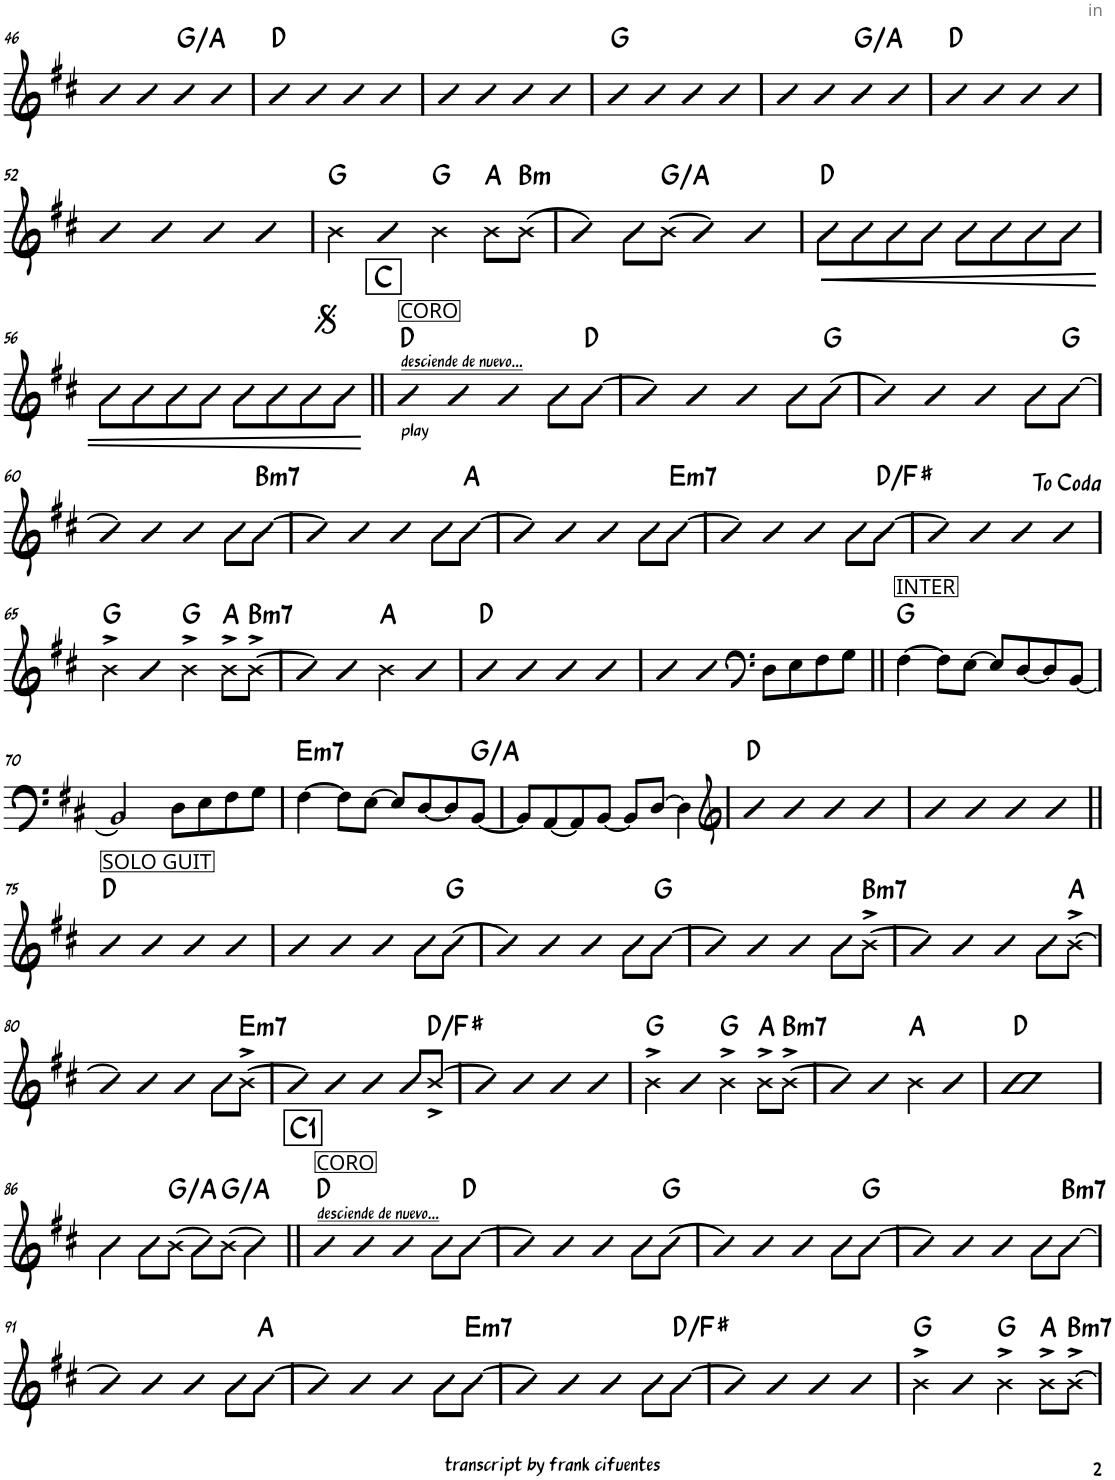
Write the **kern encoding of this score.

**kern	**dynam	**harte
*part1	*part1	*part1
*staff1	*staff1	*
*I"Piano	*	*
*I'Pno.	*	*
!!LO:PB:g=z
*clefG2	*	*
*k[f#c#]	*	*
*M4/4	*	*
=46	=46	=46
4b	.	.
4b	.	.
4b	.	G:maj/2
4b	.	.
=47	=47	=47
4b	.	D:maj
4b	.	.
4b	.	.
4b	.	.
=48	=48	=48
4b	.	.
4b	.	.
4b	.	.
4b	.	.
=49	=49	=49
4b	.	G:maj
4b	.	.
4b	.	.
4b	.	.
=50	=50	=50
4b	.	.
4b	.	.
4b	.	G:maj/2
4b	.	.
=51	=51	=51
4b	.	D:maj
4b	.	.
4b	.	.
4b	.	.
!!LO:LB:g=z
=52	=52	=52
4b	.	.
4b	.	.
4b	.	.
4b	.	.
=53	=53	=53
4b\	.	G:maj
4b	.	.
4b\	.	G:maj
8b\L	.	A:maj
!	!	!LO:H:kt=m
[8b\J	.	B:min
=54	=54	=54
4b]	.	.
8b\L	.	.
[8b\J	.	G:maj/2
4b]	.	.
4b	.	.
=55	=55	=55
!	!LO:HP:b	!
8b\L	<	D:maj
8b\	.	.
8b\	.	.
8b\J	.	.
8b\L	.	.
8b\	.	.
8b\	.	.
8b\J	.	.
!!LO:LB:g=z
=56	=56	=56
8b\L	.	.
8b\	.	.
8b\	.	.
8b\J	.	.
8b\L	.	.
8b\	.	.
8b\	.	.
8b\J	.	.
.	[	.
!!LO:REH:place=s1:a:B:rj:fs=14:t=C
=57||	=57||	=57||
!LO:TX:a:t=CORO	!	!
!LO:TX:a:t=desciende de nuevo...	!	!
!LO:TX:b:t=play	!	!
4b	.	D:maj
4b	.	.
4b	.	.
8b\L	.	.
[8b\J	.	D:maj
=58	=58	=58
4b]	.	.
4b	.	.
4b	.	.
8b\L	.	.
(8b\J	.	G:maj
=59	=59	=59
4b)	.	.
4b	.	.
4b	.	.
8b\L	.	.
[8b\J	.	G:maj
!!LO:LB:g=z
=60	=60	=60
4b]	.	.
4b	.	.
4b	.	.
8b\L	.	.
!	!	!LO:H:kt=m7
[8b\J	.	B:min7
=61	=61	=61
4b]	.	.
4b	.	.
4b	.	.
8b\L	.	.
[8b\J	.	A:maj
=62	=62	=62
4b]	.	.
4b	.	.
4b	.	.
8b\L	.	.
!	!	!LO:H:kt=m7
[8b\J	.	E:min7
=63	=63	=63
4b]	.	.
4b	.	.
4b	.	.
8b\L	.	.
[8b\J	.	D:maj/3
=64	=64	=64
4b]	.	.
4b	.	.
4b	.	.
4b	.	.
!!LO:LB:g=z
=65	=65	=65
4b^\	.	G:maj
4b	.	.
4b^\	.	G:maj
8b^\L	.	A:maj
!	!	!LO:H:kt=m7
[8b^\J	.	B:min7
=66	=66	=66
4b]	.	.
4b	.	.
4b\	.	A:maj
4b	.	.
=67	=67	=67
4b	.	D:maj
4b	.	.
4b	.	.
4b	.	.
=68	=68	=68
4b	.	.
4b	.	.
*clefF4	*	*
8D\L	.	.
8E\	.	.
8F#\	.	.
8G\J	.	.
=69||	=69||	=69||
!LO:TX:a:t=INTER	!	!
[4F#\	.	G:maj
8F#\L]	.	.
[8E\J	.	.
8E/L]	.	.
[8D/	.	.
8D/]	.	.
[8BB/J	.	.
!!LO:LB:g=z
=70	=70	=70
2BB/]	.	.
8D\L	.	.
8E\	.	.
8F#\	.	.
8G\J	.	.
=71	=71	=71
!	!	!LO:H:kt=m7
[4F#\	.	E:min7
8F#\L]	.	.
[8E\J	.	.
8E/L]	.	.
[8D/	.	.
8D/]	.	.
[8BB/J	.	G:maj/2
=72	=72	=72
8BB/L]	.	.
[8AA/	.	.
8AA/]	.	.
[8BB/J	.	.
8BB/L]	.	.
[8D/J	.	.
4D\]	.	.
=73	=73	=73
*clefG2	*	*
4b	.	D:maj
4b	.	.
4b	.	.
4b	.	.
=74	=74	=74
4b	.	.
4b	.	.
4b	.	.
4b	.	.
!!LO:LB:g=z
=75||	=75||	=75||
!LO:TX:a:t=SOLO GUIT	!	!
4b	.	D:maj
4b	.	.
4b	.	.
4b	.	.
=76	=76	=76
4b	.	.
4b	.	.
4b	.	.
8b\L	.	.
(8b\J	.	G:maj
=77	=77	=77
4b)	.	.
4b	.	.
4b	.	.
8b\L	.	.
[8b\J	.	G:maj
=78	=78	=78
4b]	.	.
4b	.	.
4b	.	.
8b\L	.	.
!	!	!LO:H:kt=m7
[8b^\J	.	B:min7
=79	=79	=79
4b]	.	.
4b	.	.
4b	.	.
8b\L	.	.
[8b^\J	.	A:maj
!!LO:LB:g=z
=80	=80	=80
4b]	.	.
4b	.	.
4b	.	.
8b\L	.	.
!	!	!LO:H:kt=m7
[8b^\J	.	E:min7
=81	=81	=81
4b]	.	.
4b	.	.
4b	.	.
8b/L	.	.
[8b^/J	.	D:maj/3
=82	=82	=82
4b]	.	.
4b	.	.
4b	.	.
4b	.	.
=83	=83	=83
4b^\	.	G:maj
4b	.	.
4b^\	.	G:maj
8b^\L	.	A:maj
!	!	!LO:H:kt=m7
[8b^\J	.	B:min7
=84	=84	=84
4b]	.	.
4b	.	.
4b\	.	A:maj
4b	.	.
=85	=85	=85
1b	.	D:maj
!!LO:LB:g=z
=86	=86	=86
4b\	.	.
8b\L	.	.
[8b\J	.	G:maj/2
8b\L]	.	.
[8b\J	.	G:maj/2
4b\]	.	.
!!LO:REH:place=s1:a:B:rj:fs=14:t=C1
=87||	=87||	=87||
!LO:TX:a:t=desciende de nuevo...	!	!
!LO:TX:a:t=CORO	!	!
4b	.	D:maj
4b	.	.
4b	.	.
8b\L	.	.
[8b\J	.	D:maj
=88	=88	=88
4b]	.	.
4b	.	.
4b	.	.
8b\L	.	.
(8b\J	.	G:maj
=89	=89	=89
4b)	.	.
4b	.	.
4b	.	.
8b\L	.	.
[8b\J	.	G:maj
=90	=90	=90
4b]	.	.
4b	.	.
4b	.	.
8b\L	.	.
!	!	!LO:H:kt=m7
[8b\J	.	B:min7
!!LO:LB:g=z
=91	=91	=91
4b]	.	.
4b	.	.
4b	.	.
8b\L	.	.
[8b\J	.	A:maj
=92	=92	=92
4b]	.	.
4b	.	.
4b	.	.
8b\L	.	.
!	!	!LO:H:kt=m7
[8b\J	.	E:min7
=93	=93	=93
4b]	.	.
4b	.	.
4b	.	.
8b\L	.	.
[8b\J	.	D:maj/3
=94	=94	=94
4b]	.	.
4b	.	.
4b	.	.
4b	.	.
=95	=95	=95
4b^\	.	G:maj
4b	.	.
4b^\	.	G:maj
8b^\L	.	A:maj
!	!	!LO:H:kt=m7
[8b^\J	.	B:min7
=	=	=
*-	*-	*-
